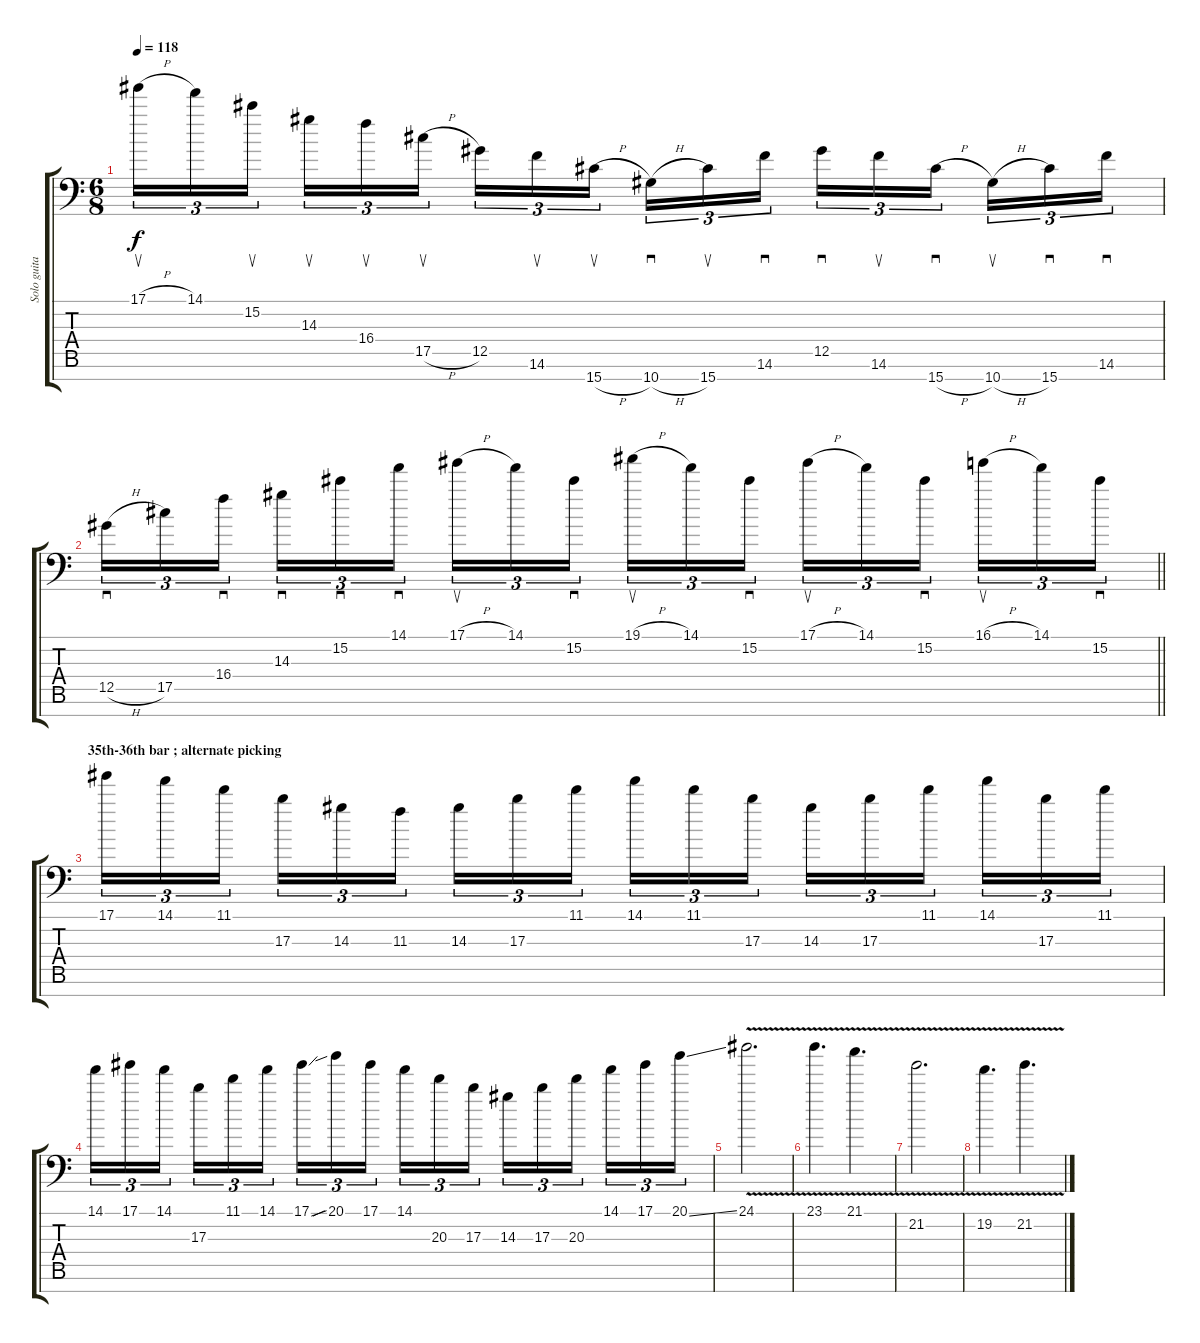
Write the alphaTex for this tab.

\track ("Solo guitar" "Solo guita") {instrument distortionguitar}
\staff {score tabs}
\tuning (Eb4 Bb3 Gb3 Db3 Ab2 Eb2 Bb1) {hide}
\ts (6 8)
\tempo 118
\clef f4
\ks c
17.1{h}.16{su tu (3 2) dy f} 14.1.16{tu (3 2)} 15.2.16{su tu (3 2) beam splitsecondary} 14.3.16{su tu (3 2)} 16.4.16{su tu (3 2)} 17.5{h}.16{su tu (3 2) beam splitsecondary} 12.5.16{tu (3 2)} 14.6.16{su tu (3 2)} 15.7{h}.16{su tu (3 2)} 10.7{h}.16{sd tu (3 2)} 15.7.16{su tu (3 2)} 14.6.16{sd tu (3 2) beam splitsecondary} 12.5.16{sd tu (3 2)} 14.6.16{su tu (3 2)} 15.7{h}.16{sd tu (3 2) beam splitsecondary} 10.7{h}.16{su tu (3 2)} 15.7.16{sd tu (3 2)} 14.6.16{sd tu (3 2)} |
\barLineRight lightlight
12.5{h}.16{sd tu (3 2)} 17.5.16{tu (3 2)} 16.4.16{sd tu (3 2) beam splitsecondary} 14.3.16{sd tu (3 2)} 15.2.16{sd tu (3 2)} 14.1.16{sd tu (3 2) beam splitsecondary} 17.1{h}.16{su tu (3 2)} 14.1.16{tu (3 2)} 15.2.16{sd tu (3 2)} 19.1{h}.16{su tu (3 2)} 14.1.16{tu (3 2)} 15.2.16{sd tu (3 2) beam splitsecondary} 17.1{h}.16{su tu (3 2)} 14.1.16{tu (3 2)} 15.2.16{sd tu (3 2) beam splitsecondary} 16.1{h}.16{su tu (3 2)} 14.1.16{tu (3 2)} 15.2.16{sd tu (3 2)} |
\section ("" "35th-36th bar ; alternate picking")
17.1.16{tu (3 2)} 14.1.16{tu (3 2) balance 0} 11.1.16{tu (3 2) beam splitsecondary} 17.3.16{tu (3 2)} 14.3.16{tu (3 2)} 11.3.16{tu (3 2) beam splitsecondary} 14.3.16{tu (3 2)} 17.3.16{tu (3 2)} 11.1.16{tu (3 2)} 14.1.16{tu (3 2)} 11.1.16{tu (3 2)} 17.3.16{tu (3 2) beam splitsecondary} 14.3.16{tu (3 2)} 17.3.16{tu (3 2)} 11.1.16{tu (3 2) beam splitsecondary} 14.1.16{tu (3 2)} 17.3.16{tu (3 2)} 11.1.16{tu (3 2)} |
14.1.16{tu (3 2)} 17.1.16{tu (3 2)} 14.1.16{tu (3 2) beam splitsecondary} 17.3.16{tu (3 2)} 11.1.16{tu (3 2)} 14.1.16{tu (3 2) beam splitsecondary} 17.1{ss}.16{tu (3 2)} 20.1{sib}.16{tu (3 2)} 17.1.16{tu (3 2)} 14.1.16{tu (3 2)} 20.3.16{tu (3 2)} 17.3.16{tu (3 2) beam splitsecondary} 14.3.16{tu (3 2)} 17.3.16{tu (3 2) balance 0} 20.3.16{tu (3 2) beam splitsecondary} 14.1.16{tu (3 2)} 17.1.16{tu (3 2)} 20.1{ss}.16{tu (3 2)} |
24.1{v}.2{d balance 8} |
23.1{v}.4{d} 21.1{v}.4{d} |
21.2{v}.2{d} |
19.2{v}.4{d} 21.2{v}.4{d}
